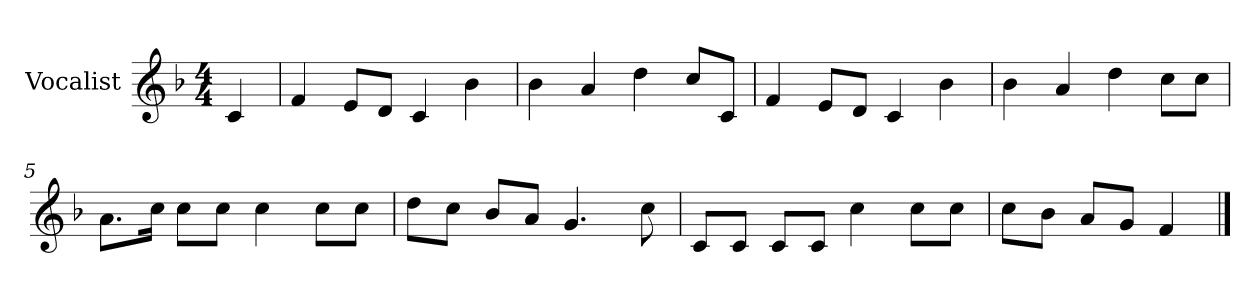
**kern
*part1
*staff1
*I"Vocalist
*k[b-]
*F:
*M4/4
=
4c
=1
4f
8eL
8dJ
4c
4b-
=2
4b-
4a
4dd
8ccL
8cJ
=3
4f
8eL
8dJ
4c
4b-
=4
4b-
4a
4dd
8ccL
8ccJ
=5
8.aL
16ccJk
8ccL
8ccJ
4cc
8ccL
8ccJ
=6
8ddL
8ccJ
8b-L
8aJ
4.g
8cc
=7
8cL
8cJ
8cL
8cJ
4cc
8ccL
8ccJ
=8
8ccL
8b-J
8aL
8gJ
4f
==
*-
